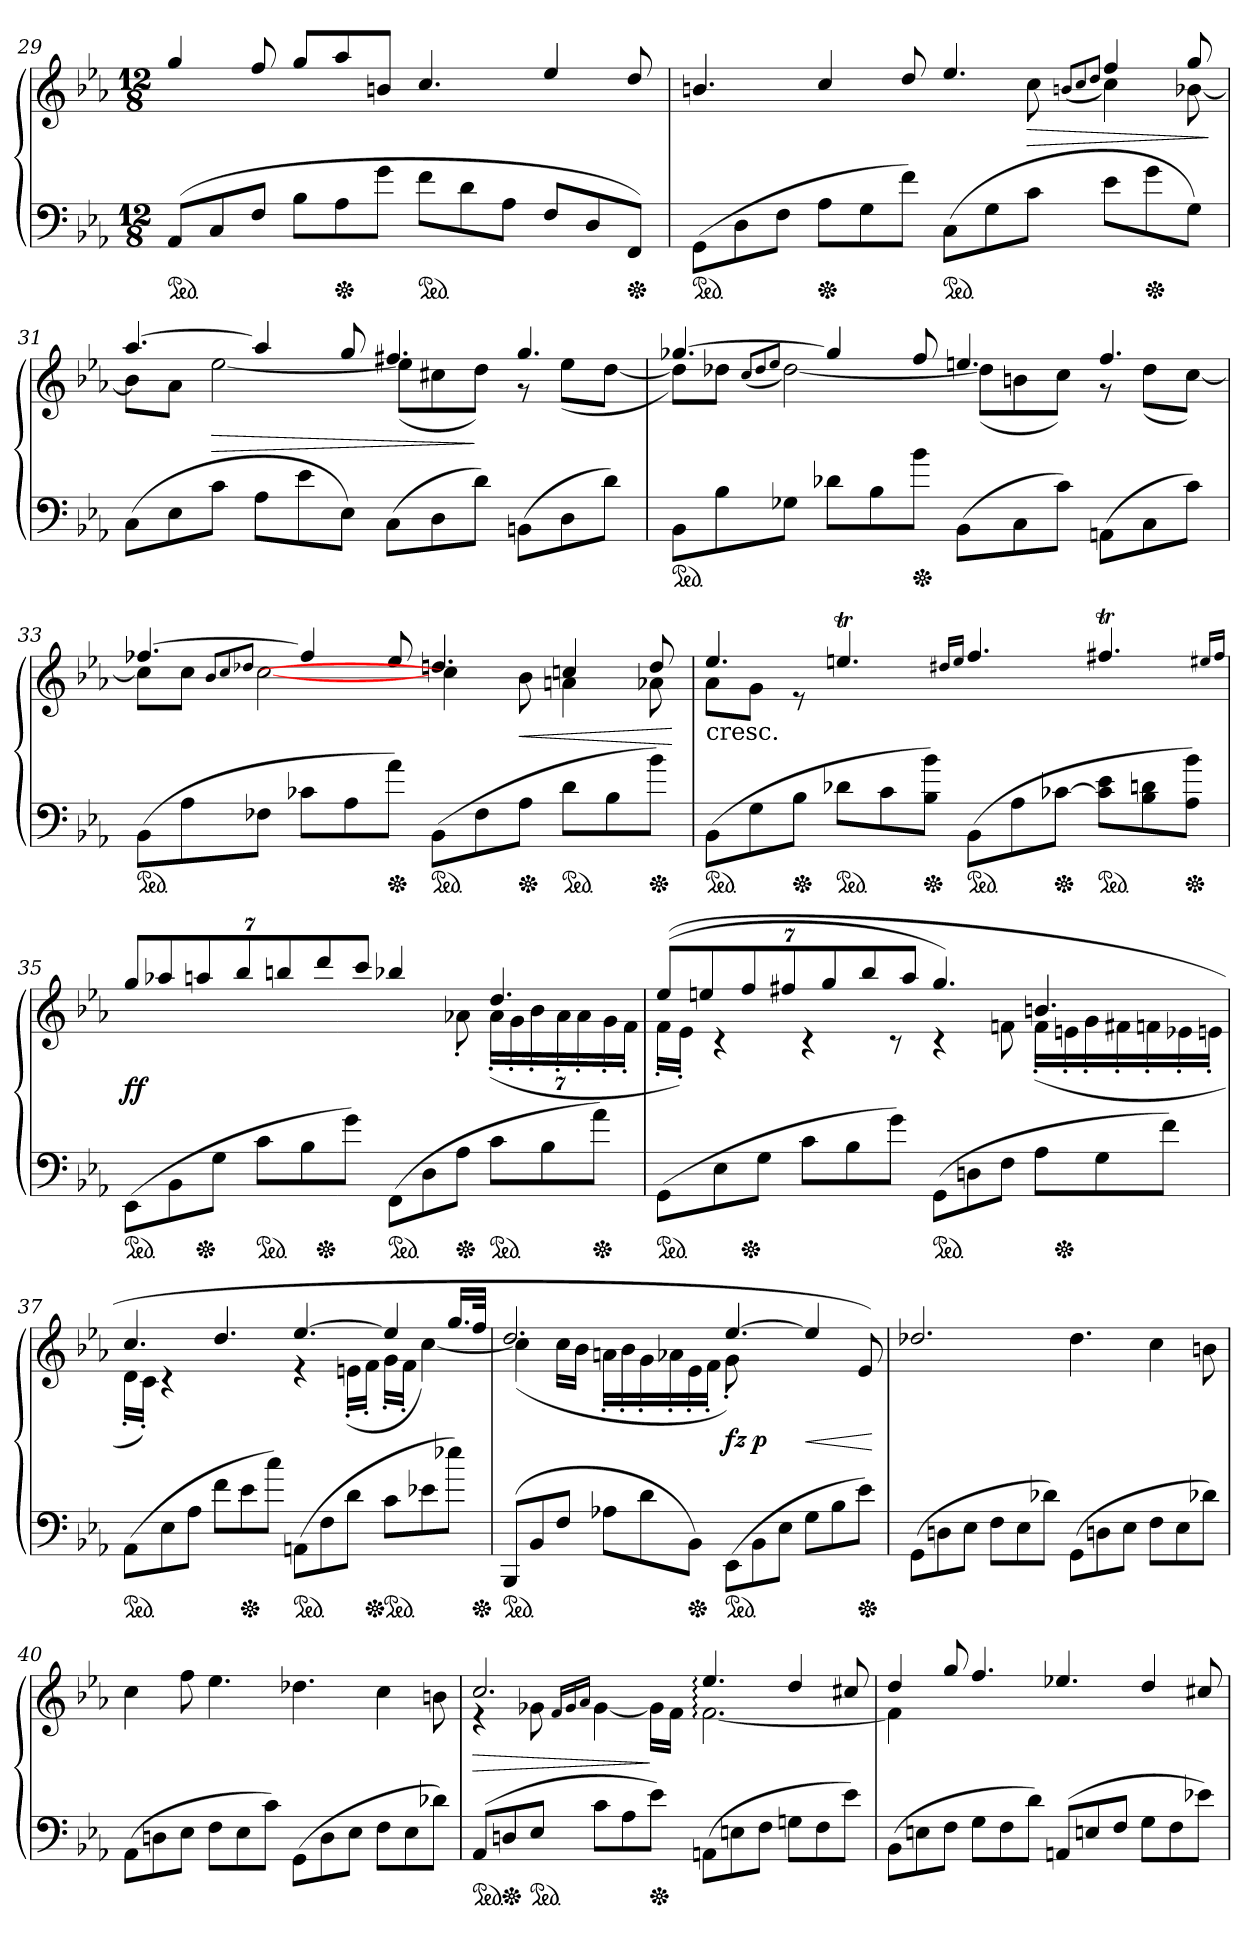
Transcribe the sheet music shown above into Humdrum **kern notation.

**kern	**kern	**dynam
*part1	*part1	*part1
*staff2	*staff1	*staff1/2
*clefF4	*clefG2	*
*k[b-e-a-]	*k[b-e-a-]	*
*M12/8	*M12/8	*
*ped	*	*
=29	=29	=29
(>8AA-L	4gg/	.
8C	.	.
8FJ	8ff/	.
8B-L	8gg/L	.
*Xped	*	*
8A-	8aa-/	.
8g\J	8bn/J	.
*ped	*	*
8f\L	4.cc/	.
8d\	.	.
8A-J	.	.
8FL	4ee-/	.
8D	.	.
*Xped	*	*
8FFJ)	8dd/	.
=30	=30	=30
*	*^	*
*ped	*	*	*
(>8GG\L	4.bn/	2.ryy	.
8D\	.	.	.
8F\J	.	.	.
*Xped	*	*	*
8A-L	4cc/	.	.
8G	.	.	.
8fJ)	8dd/	.	.
*ped	*	*	*
(>8CL	4.ee-	4reyy	.
8G	.	.	.
8cJ	.	8cc	>
.	(<8qbn/L	.	.
.	8qcc/	.	.
.	8qdd/J	.	.
8e-L	4ff	4cc)	.
*Xped	*	*	*
8g	.	.	.
8GJ)	8gg	[8b-X	.
*	*v	*v	*
.	.	]
=31	=31	=31
*	*^	*
(>8CL	[4.aa-	8b-L]	.
8E-	.	8a-J	.
8cJ	.	[2ee-	>
8A-L	4aa-]	.	.
8e-	.	.	.
8E-J)	8gg	.	.
(>8CL	4.ff#X	(>8ee-L]	.
8D	.	8cc#X	.
8dJ)	.	8ddJ)	]
(>8BBnL	4.gg	8r	.
8D	.	(>8ee-L	.
8dJ)	.	[8ddJ	.
=32	=32	=32	=32
*ped	*	*	*
8BB-L	[4.gg-X	8ddL])	.
8B-	.	8dd-XJ	.
.	.	(<8qcc/L	.
.	.	8qdd-/	.
.	.	8qee-/J	.
8G-XJ	.	[2dd-)	.
8d-XL	4gg-]	.	.
8B-	.	.	.
*Xped	*	*	*
8b-\J	8ff	.	.
(>8BB-L	4.een	(>8dd-L]	.
8C	.	8bn	.
8cJ)	.	8ccJ)	.
(>8AAnL	4.ff	8r	.
8C	.	(>8dd-L	.
8cJ)	.	[8ccJ)	.
=33	=33	=33	=33
*ped	*	*	*
(>8BB-L	[4.ff-X	8ccL]	.
8A-	.	8ccJ	.
.	.	8qb-/L	.
.	.	8qcc/	.
.	.	8qdd-X/J	.
8F-XJ	.	[<2cc	.
8c-XL	4ff-]	.	.
8A-	.	.	.
*Xped	*	*	*
8a-\J)	8ee-	.	.
*ped	*	*	*
(>8BB-L	4.ddn	4cc-]	.
8F-	.	.	.
*Xped	*	*	*
8A-J	.	8b-	<
*ped	*	*	*
8dL	4ccn	4an	.
8B-	.	.	.
*Xped	*	*	*
8b-J)	8dd	8a-X	.
*	*v	*v	*
.	.	[
=34	=34	=34
*	*^	*
!	!LO:TX:c:t=cresc.	!	!
*ped	*	*	*
(>8BB-L	4.ee-	8a-L	.
8G	.	8gJ	.
*Xped	*	*	*
8B-J	.	8re	.
!LO:TX:b:t=linia przerywana od cresc. do końca taktu	!	!	!
*ped	*	*	*
8d-XL	4.eent/	4.ryy	.
8c	.	.	.
!LO:TX:b:t=Czesc nut wyswietla sie na zlych liniach mimo oznaczenia	!	!	!
*Xped	*	*	*
8B-\ 8b-\J)	.	.	.
.	16qdd#X/LL	.	.
.	16qee/JJ	.	.
*ped	*	*	*
(>8BB-L	4.ffTTTT/	2.ryy	.
8A-	.	.	.
*Xped	*	*	*
[8c-XJ	.	.	.
*ped	*	*	*
8c-] 8e-L	4.ff#Xt/	.	.
8B- 8dn	.	.	.
*Xped	*	*	*
8A-\ 8b-\J)	.	.	.
.	16qee#X/LL	.	.
.	16qff#/JJ	.	.
=35	=35	=35	=35
*ped	*	*	*
(>8EE-\L	28%3ggTTT/L	2.ryy	ff
.	28%3aa-	.	.
8BB-\	.	.	.
*Xped	*	*	*
.	28%3aan	.	.
8G\J	.	.	.
.	28%3bb-	.	.
*ped	*	*	*
8cL	.	.	.
.	28%3bbn	.	.
8B-	.	.	.
*Xped	*	*	*
.	28%3ddd	.	.
8g\J)	.	.	.
.	28%3cccJ	.	.
!	!LO:N:vis=4	!	!
*ped	*	*	*
(>8FF\L	4.bb-X/	4rgyy	.
8D\	.	.	.
*Xped	*	*	*
8A-\J	.	8a-X'>	.
*ped	*	*	*
8cL	4.dd	(>56%3a-'>LL	.
.	.	56%3g'>	.
.	.	56%3b-'>	.
8B-	.	.	.
.	.	56%3a-'>	.
.	.	56%3a-'>	.
*Xped	*	*	*
8a-J)	.	.	.
.	.	56%3g'>	.
.	.	56%3f'>JJ	.
=36	=36	=36	=36
*ped	*	*	*
(>8GG\L	(<(28%3ee-L	16f'>LL	.
.	.	16e-'>JJ)	.
.	28%3een	.	.
8E-\	.	4rc	.
*Xped	*	*	*
.	28%3ff	.	.
8G\J	.	.	.
.	28%3ff#X	.	.
8cL	.	4rc	.
.	28%3gg	.	.
8B-	.	.	.
.	28%3bb-	.	.
8gJ)	.	8rc	.
.	28%3aa-J	.	.
*ped	*	*	*
(>8GG\L	4.gg)	4rc	.
8Dn\	.	.	.
8F\J	.	8fn	.
*	*	*Xtuplet	*
8A-L	4.bn	(>56%3f'>LL	.
*Xped	*	*	*
.	.	56%3en'>	.
.	.	56%3g'>	.
8G	.	.	.
.	.	56%3f#X'>	.
.	.	56%3fn'>	.
8fJ)	.	.	.
.	.	56%3e-X'>	.
.	.	56%3en'>JJ	.
=37	=37	=37	=37
*ped	*	*	*
(>8AA-L	4.cc	16d'>LL	.
.	.	16c'>JJ)	.
8E-	.	4rc	.
8A-J	.	.	.
8f\L	4.dd/	4.ryy	.
*Xped	*	*	*
8e-\	.	.	.
8cc\J)	.	.	.
*ped	*	*	*
(>8AAnL	[4.ee-	4re	.
8F	.	.	.
8dJ	.	(>16en'>LL	.
*Xped	*	*	*
.	.	16f'>JJ	.
*ped	*	*	*
8cL	4ee-]	16g'>LL	.
.	.	16f'>JJ	.
8e-X	.	[4cc)	.
8ee-XJ)	16.ggLL	.	.
*Xped	*	*	*
.	32ffJJk	.	.
=38	=38	=38	=38
*ped	*	*	*
(>8BBB-L	2.dd	(>4cc]	.
8BB-	.	.	.
8FJ	.	16ccLL	.
.	.	16b-JJ	.
8A-XL	.	16an'>LL	.
.	.	16b-'>	.
8d	.	16g'>	.
.	.	16a-X'>	.
*Xped	*	*	*
8BB-J)	.	16e-'>	.
.	.	16f'>JJ	.
*ped	*	*	*
(>8EE-\L	[4.ee-	8g'>)	fz
8BB-\	.	4reyy	p
8E-\J	.	.	.
8GL	4ee-/]	4.ryy	<
8B-	.	.	.
*Xped	*	*	*
8e-\J)	8e-)	.	.
*	*v	*v	*
.	.	[
=39	=39	=39
(>8GG\L	2.dd-X/	.
8Dn\	.	.
8E-\J	.	.
8FL	.	.
8E-	.	.
8d-XJ)	.	.
(>8GG\L	4.dd-	.
8Dn\	.	.
8E-\J	.	.
8FL	4cc	.
8E-	.	.
8d-XJ)	8bn	.
=40	=40	=40
(>8AA-\L	4cc	.
8Dn\	.	.
8E-\J	8ff	.
8FL	4.ee-	.
8E-	.	.
8cJ)	.	.
(>8GG\L	4.dd-X	.
8D\	.	.
8E-\J	.	.
8FL	4cc	.
8E-	.	.
8d-XJ)	8bn	.
=41	=41	=41
*	*^	*
*ped	*	*	*
(>8AA-L	2.cc	4re	>
*Xped	*	*	*
8Dn	.	.	.
*ped	*	*	*
8E-J	.	8g-X	.
.	.	16qf/LL	.
.	.	16qg-/	.
.	.	16qa-/JJ	.
8cL	.	[4g-	.
8A-	.	.	.
*Xped	*	*	*
8e-J)	.	16g-LL]	]
.	.	16fJJ	.
(>8AAn\L	4.ee-:	[2.f:	.
8En\	.	.	.
8F\J	.	.	.
8GnL	4dd	.	.
8F	.	.	.
8e-J)	8cc#X	.	.
=42	=42	=42	=42
(>8BB-L	4dd	4f]	.
8En	.	.	.
8FJ	8gg/	2ryy	.
8GL	4.ff/	.	.
8F	.	.	.
8dJ)	.	.	.
(>8AAnL	4.ee-X/	2.ryy	.
8En	.	.	.
8FJ	.	.	.
8GL	4dd/	.	.
8F	.	.	.
8e-XJ)	8cc#X/	.	.
*	*v	*v	*
=	=	=
*-	*-	*-
